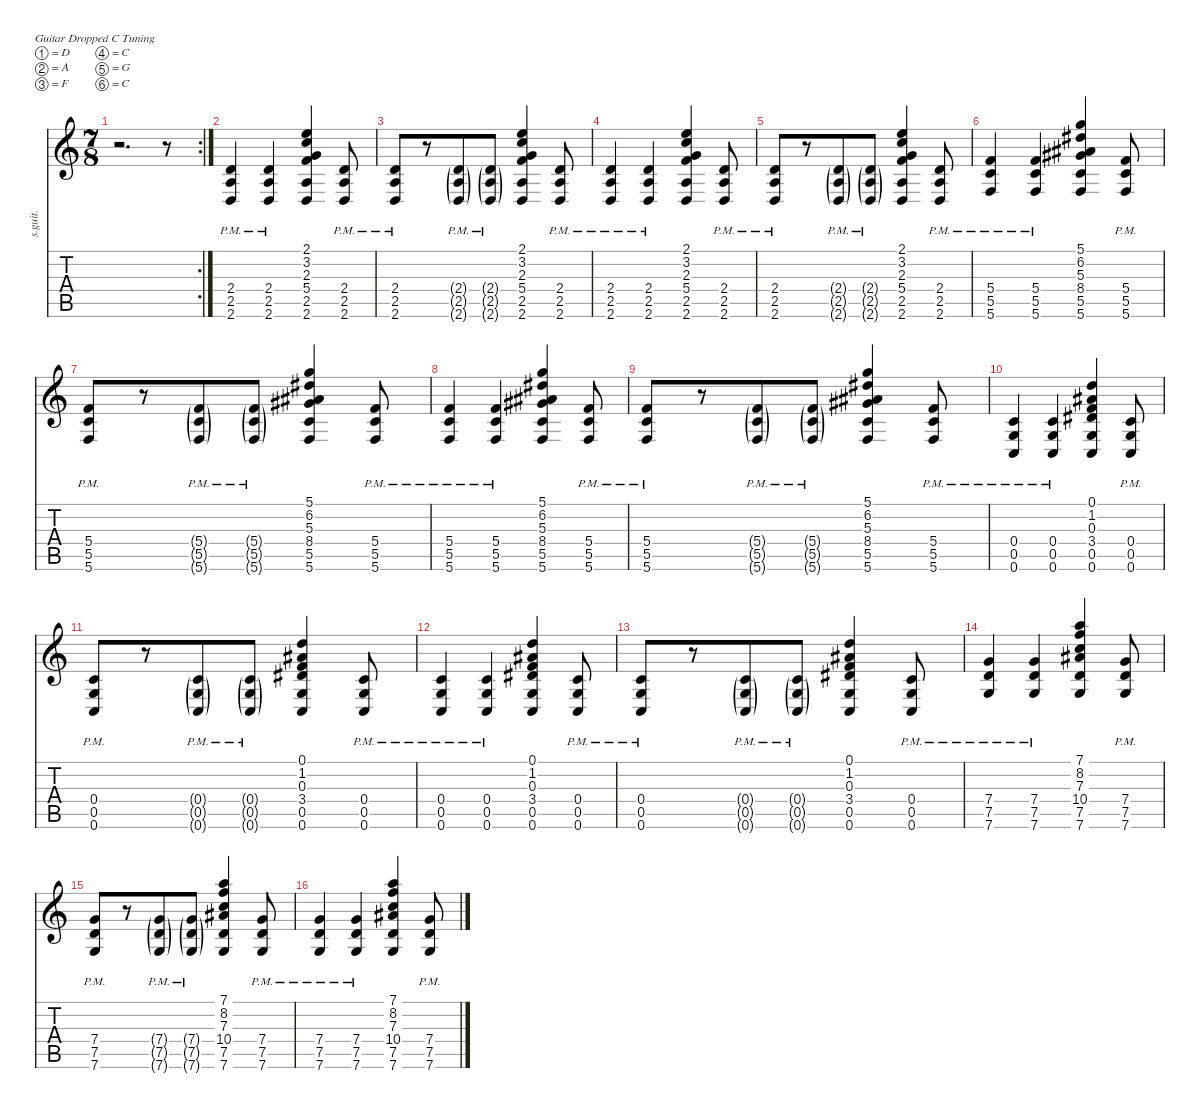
\defaultSystemsLayout 4
\hideDynamics
\bracketExtendMode nobrackets
\track ("Guitar3" "s.guit.") {instrument distortionguitar}
\staff {score tabs}
\tuning (D4 A3 F3 C3 G2 C2)
\rc 2
\ts (7 8)
\tempo (212 hide)
\clef g2
\ks c
r.2{d dy f} r.8 |
(2.4{pm} 2.5{pm} 2.6{pm}).4{lyrics (0 "") lyrics (1 "") lyrics (2 "") lyrics (3 "") lyrics (4 "")} (2.4{pm} 2.5{pm} 2.6{pm}).4{lyrics (0 "") lyrics (1 "") lyrics (2 "") lyrics (3 "") lyrics (4 "")} (2.1 3.2 2.3 5.4 2.5 2.6).4{lyrics (0 "") lyrics (1 "") lyrics (2 "") lyrics (3 "") lyrics (4 "")} (2.4{pm} 2.5{pm} 2.6{pm}).8{lyrics (0 "") lyrics (1 "") lyrics (2 "") lyrics (3 "") lyrics (4 "")} |
(2.4{pm} 2.5{pm} 2.6{pm}).8{lyrics (0 "") lyrics (1 "") lyrics (2 "") lyrics (3 "") lyrics (4 "")} r.8 (2.4{g pm} 2.5{g pm} 2.6{g pm}).8{lyrics (0 "") lyrics (1 "") lyrics (2 "") lyrics (3 "") lyrics (4 "")} (2.4{g pm} 2.5{g pm} 2.6{g pm}).8{lyrics (0 "") lyrics (1 "") lyrics (2 "") lyrics (3 "") lyrics (4 "")} (2.1 3.2 2.3 5.4 2.5 2.6).4{lyrics (0 "") lyrics (1 "") lyrics (2 "") lyrics (3 "") lyrics (4 "")} (2.4{pm} 2.5{pm} 2.6{pm}).8{lyrics (0 "") lyrics (1 "") lyrics (2 "") lyrics (3 "") lyrics (4 "")} |
(2.4{pm} 2.5{pm} 2.6{pm}).4{lyrics (0 "") lyrics (1 "") lyrics (2 "") lyrics (3 "") lyrics (4 "")} (2.4{pm} 2.5{pm} 2.6{pm}).4{lyrics (0 "") lyrics (1 "") lyrics (2 "") lyrics (3 "") lyrics (4 "")} (2.1 3.2 2.3 5.4 2.5 2.6).4{lyrics (0 "") lyrics (1 "") lyrics (2 "") lyrics (3 "") lyrics (4 "")} (2.4{pm} 2.5{pm} 2.6{pm}).8{lyrics (0 "") lyrics (1 "") lyrics (2 "") lyrics (3 "") lyrics (4 "")} |
(2.4{pm} 2.5{pm} 2.6{pm}).8{lyrics (0 "") lyrics (1 "") lyrics (2 "") lyrics (3 "") lyrics (4 "")} r.8 (2.4{g pm} 2.5{g pm} 2.6{g pm}).8{lyrics (0 "") lyrics (1 "") lyrics (2 "") lyrics (3 "") lyrics (4 "")} (2.4{g pm} 2.5{g pm} 2.6{g pm}).8{lyrics (0 "") lyrics (1 "") lyrics (2 "") lyrics (3 "") lyrics (4 "")} (2.1 3.2 2.3 5.4 2.5 2.6).4{lyrics (0 "") lyrics (1 "") lyrics (2 "") lyrics (3 "") lyrics (4 "")} (2.4{pm} 2.5{pm} 2.6{pm}).8{lyrics (0 "") lyrics (1 "") lyrics (2 "") lyrics (3 "") lyrics (4 "")} |
(5.4{pm} 5.5{pm} 5.6{pm}).4{lyrics (0 "") lyrics (1 "") lyrics (2 "") lyrics (3 "") lyrics (4 "")} (5.4{pm} 5.5{pm} 5.6{pm}).4{lyrics (0 "") lyrics (1 "") lyrics (2 "") lyrics (3 "") lyrics (4 "")} (5.1 6.2{acc #} 5.3{acc #} 8.4{acc #} 5.5 5.6).4{lyrics (0 "") lyrics (1 "") lyrics (2 "") lyrics (3 "") lyrics (4 "")} (5.4{pm} 5.5{pm} 5.6{pm}).8{lyrics (0 "") lyrics (1 "") lyrics (2 "") lyrics (3 "") lyrics (4 "")} |
(5.4{pm} 5.5{pm} 5.6{pm}).8{lyrics (0 "") lyrics (1 "") lyrics (2 "") lyrics (3 "") lyrics (4 "")} r.8 (5.4{g pm} 5.5{g pm} 5.6{g pm}).8{lyrics (0 "") lyrics (1 "") lyrics (2 "") lyrics (3 "") lyrics (4 "")} (5.4{g pm} 5.5{g pm} 5.6{g pm}).8{lyrics (0 "") lyrics (1 "") lyrics (2 "") lyrics (3 "") lyrics (4 "")} (5.1 6.2{acc #} 5.3{acc #} 8.4{acc #} 5.5 5.6).4{lyrics (0 "") lyrics (1 "") lyrics (2 "") lyrics (3 "") lyrics (4 "")} (5.4{pm} 5.5{pm} 5.6{pm}).8{lyrics (0 "") lyrics (1 "") lyrics (2 "") lyrics (3 "") lyrics (4 "")} |
(5.4{pm} 5.5{pm} 5.6{pm}).4{lyrics (0 "") lyrics (1 "") lyrics (2 "") lyrics (3 "") lyrics (4 "")} (5.4{pm} 5.5{pm} 5.6{pm}).4{lyrics (0 "") lyrics (1 "") lyrics (2 "") lyrics (3 "") lyrics (4 "")} (5.1 6.2{acc #} 5.3{acc #} 8.4{acc #} 5.5 5.6).4{lyrics (0 "") lyrics (1 "") lyrics (2 "") lyrics (3 "") lyrics (4 "")} (5.4{pm} 5.5{pm} 5.6{pm}).8{lyrics (0 "") lyrics (1 "") lyrics (2 "") lyrics (3 "") lyrics (4 "")} |
(5.4{pm} 5.5{pm} 5.6{pm}).8{lyrics (0 "") lyrics (1 "") lyrics (2 "") lyrics (3 "") lyrics (4 "")} r.8 (5.4{g pm} 5.5{g pm} 5.6{g pm}).8{lyrics (0 "") lyrics (1 "") lyrics (2 "") lyrics (3 "") lyrics (4 "")} (5.4{g pm} 5.5{g pm} 5.6{g pm}).8{lyrics (0 "") lyrics (1 "") lyrics (2 "") lyrics (3 "") lyrics (4 "")} (5.1 6.2{acc #} 5.3{acc #} 8.4{acc #} 5.5 5.6).4{lyrics (0 "") lyrics (1 "") lyrics (2 "") lyrics (3 "") lyrics (4 "")} (5.4{pm} 5.5{pm} 5.6{pm}).8{lyrics (0 "") lyrics (1 "") lyrics (2 "") lyrics (3 "") lyrics (4 "")} |
(0.4{pm} 0.5{pm} 0.6{pm}).4{lyrics (0 "") lyrics (1 "") lyrics (2 "") lyrics (3 "") lyrics (4 "")} (0.4{pm} 0.5{pm} 0.6{pm}).4{lyrics (0 "") lyrics (1 "") lyrics (2 "") lyrics (3 "") lyrics (4 "")} (0.1 1.2{acc #} 0.3 3.4{acc #} 0.5 0.6).4{lyrics (0 "") lyrics (1 "") lyrics (2 "") lyrics (3 "") lyrics (4 "")} (0.4{pm} 0.5{pm} 0.6{pm}).8{lyrics (0 "") lyrics (1 "") lyrics (2 "") lyrics (3 "") lyrics (4 "")} |
(0.4{pm} 0.5{pm} 0.6{pm}).8{lyrics (0 "") lyrics (1 "") lyrics (2 "") lyrics (3 "") lyrics (4 "")} r.8 (0.4{g pm} 0.5{g pm} 0.6{g pm}).8{lyrics (0 "") lyrics (1 "") lyrics (2 "") lyrics (3 "") lyrics (4 "")} (0.4{g pm} 0.5{g pm} 0.6{g pm}).8{lyrics (0 "") lyrics (1 "") lyrics (2 "") lyrics (3 "") lyrics (4 "")} (0.1 1.2{acc #} 0.3 3.4{acc #} 0.5 0.6).4{lyrics (0 "") lyrics (1 "") lyrics (2 "") lyrics (3 "") lyrics (4 "")} (0.4{pm} 0.5{pm} 0.6{pm}).8{lyrics (0 "") lyrics (1 "") lyrics (2 "") lyrics (3 "") lyrics (4 "")} |
(0.4{pm} 0.5{pm} 0.6{pm}).4{lyrics (0 "") lyrics (1 "") lyrics (2 "") lyrics (3 "") lyrics (4 "")} (0.4{pm} 0.5{pm} 0.6{pm}).4{lyrics (0 "") lyrics (1 "") lyrics (2 "") lyrics (3 "") lyrics (4 "")} (0.1 1.2{acc #} 0.3 3.4{acc #} 0.5 0.6).4{lyrics (0 "") lyrics (1 "") lyrics (2 "") lyrics (3 "") lyrics (4 "")} (0.4{pm} 0.5{pm} 0.6{pm}).8{lyrics (0 "") lyrics (1 "") lyrics (2 "") lyrics (3 "") lyrics (4 "")} |
(0.4{pm} 0.5{pm} 0.6{pm}).8{lyrics (0 "") lyrics (1 "") lyrics (2 "") lyrics (3 "") lyrics (4 "")} r.8 (0.4{g pm} 0.5{g pm} 0.6{g pm}).8{lyrics (0 "") lyrics (1 "") lyrics (2 "") lyrics (3 "") lyrics (4 "")} (0.4{g pm} 0.5{g pm} 0.6{g pm}).8{lyrics (0 "") lyrics (1 "") lyrics (2 "") lyrics (3 "") lyrics (4 "")} (0.1 1.2{acc #} 0.3 3.4{acc #} 0.5 0.6).4{lyrics (0 "") lyrics (1 "") lyrics (2 "") lyrics (3 "") lyrics (4 "")} (0.4{pm} 0.5{pm} 0.6{pm}).8{lyrics (0 "") lyrics (1 "") lyrics (2 "") lyrics (3 "") lyrics (4 "")} |
(7.4{pm} 7.5{pm} 7.6{pm}).4{lyrics (0 "") lyrics (1 "") lyrics (2 "") lyrics (3 "") lyrics (4 "")} (7.4{pm} 7.5{pm} 7.6{pm}).4{lyrics (0 "") lyrics (1 "") lyrics (2 "") lyrics (3 "") lyrics (4 "")} (7.1 8.2 7.3 10.4{acc #} 7.5 7.6).4{lyrics (0 "") lyrics (1 "") lyrics (2 "") lyrics (3 "") lyrics (4 "")} (7.4{pm} 7.5{pm} 7.6{pm}).8{lyrics (0 "") lyrics (1 "") lyrics (2 "") lyrics (3 "") lyrics (4 "")} |
(7.4{pm} 7.5{pm} 7.6{pm}).8{lyrics (0 "") lyrics (1 "") lyrics (2 "") lyrics (3 "") lyrics (4 "")} r.8 (7.4{g pm} 7.5{g pm} 7.6{g pm}).8{lyrics (0 "") lyrics (1 "") lyrics (2 "") lyrics (3 "") lyrics (4 "")} (7.4{g pm} 7.5{g pm} 7.6{g pm}).8{lyrics (0 "") lyrics (1 "") lyrics (2 "") lyrics (3 "") lyrics (4 "")} (7.1 8.2 7.3 10.4{acc #} 7.5 7.6).4{lyrics (0 "") lyrics (1 "") lyrics (2 "") lyrics (3 "") lyrics (4 "")} (7.4{pm} 7.5{pm} 7.6{pm}).8{lyrics (0 "") lyrics (1 "") lyrics (2 "") lyrics (3 "") lyrics (4 "")} |
(7.4{pm} 7.5{pm} 7.6{pm}).4{lyrics (0 "") lyrics (1 "") lyrics (2 "") lyrics (3 "") lyrics (4 "")} (7.4{pm} 7.5{pm} 7.6{pm}).4{lyrics (0 "") lyrics (1 "") lyrics (2 "") lyrics (3 "") lyrics (4 "")} (7.1 8.2 7.3 10.4{acc #} 7.5 7.6).4{lyrics (0 "") lyrics (1 "") lyrics (2 "") lyrics (3 "") lyrics (4 "")} (7.4{pm} 7.5{pm} 7.6{pm}).8{lyrics (0 "") lyrics (1 "") lyrics (2 "") lyrics (3 "") lyrics (4 "")}
